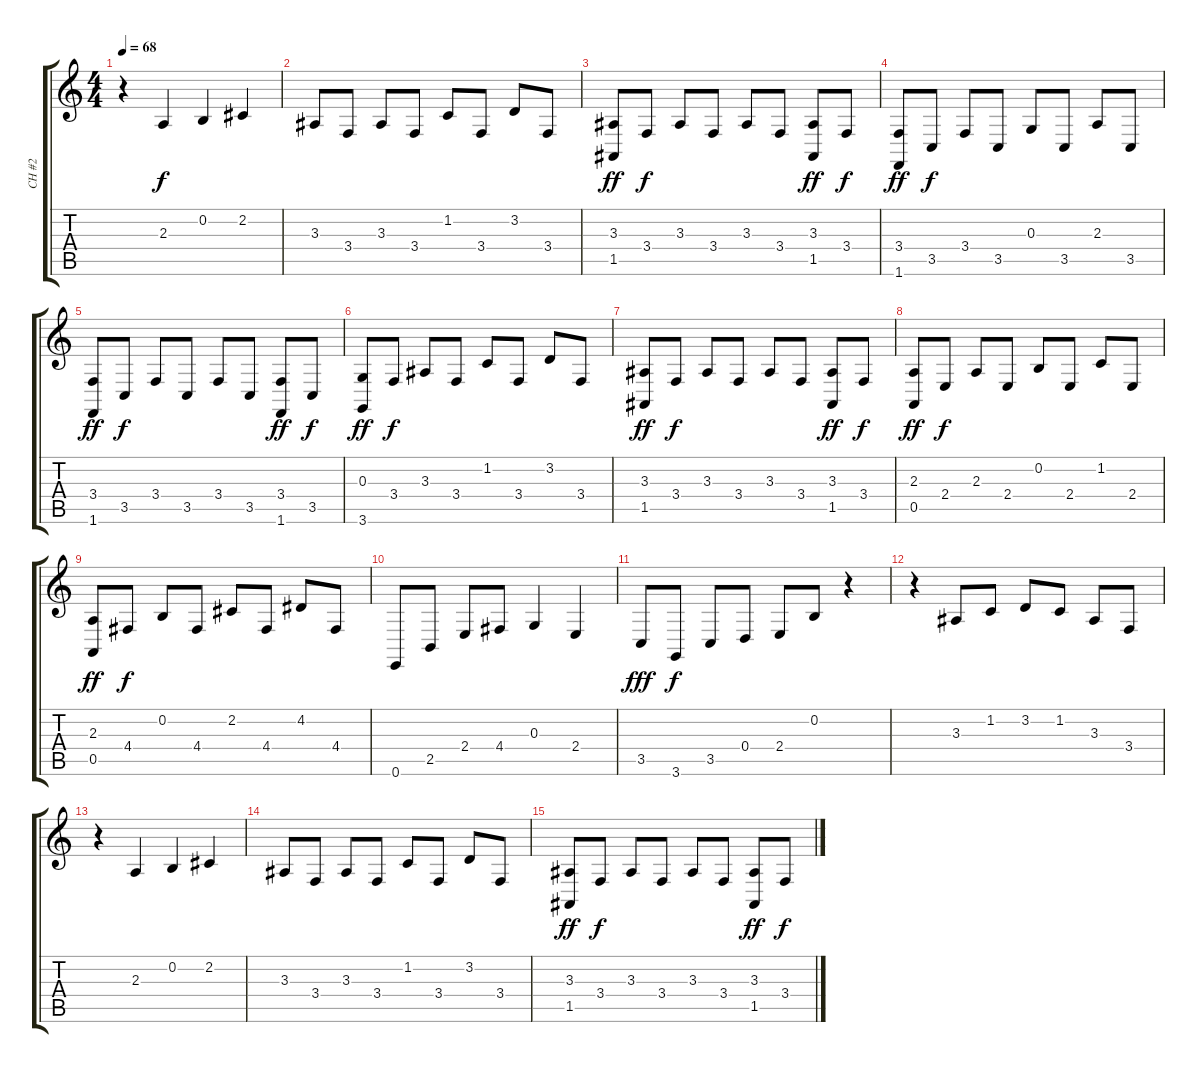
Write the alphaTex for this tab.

\track ("CH #2" "CH #2") {instrument acousticgrandpiano}
\staff {score tabs}
\tuning (E4 B3 G3 D3 A2 E2) {hide}
\ts (4 4)
\tempo 68
\clef g2
\ks c
r.4{dy f} 2.3.4 0.2.4 2.2.4 |
3.3.8 3.4.8 3.3.8 3.4.8 1.2.8 3.4.8 3.2.8 3.4.8 |
(3.3 1.5).8{dy ff} 3.4.8{dy f} 3.3.8 3.4.8 3.3.8 3.4.8 (3.3 1.5).8{dy ff} 3.4.8{dy f} |
(3.4 1.6).8{dy ff} 3.5.8{dy f} 3.4.8 3.5.8 0.3.8 3.5.8 2.3.8 3.5.8 |
(3.4 1.6).8{dy ff} 3.5.8{dy f} 3.4.8 3.5.8 3.4.8 3.5.8 (3.4 1.6).8{dy ff} 3.5.8{dy f} |
(0.3 3.6).8{dy ff} 3.4.8{dy f} 3.3.8 3.4.8 1.2.8 3.4.8 3.2.8 3.4.8 |
(3.3 1.5).8{dy ff} 3.4.8{dy f} 3.3.8 3.4.8 3.3.8 3.4.8 (3.3 1.5).8{dy ff} 3.4.8{dy f} |
(2.3 0.5).8{dy ff} 2.4.8{dy f} 2.3.8 2.4.8 0.2.8 2.4.8 1.2.8 2.4.8 |
(2.3 0.5).8{dy ff} 4.4.8{dy f} 0.2.8 4.4.8 2.2.8 4.4.8 4.2.8 4.4.8 |
0.6.8{volume 12} 2.5.8{volume 12} 2.4.8{volume 12} 4.4.8{volume 12} 0.3.4{volume 12} 2.4.4{volume 11} |
3.5.8{dy fff volume 11} 3.6.8{dy f volume 11} 3.5.8{volume 10} 0.4.8{volume 10} 2.4.8{volume 10} 0.2.8{volume 10} r.4 |
r.4 3.3.8{volume 9} 1.2.8{volume 8} 3.2.8{volume 8} 1.2.8{volume 8} 3.3.8{volume 8} 3.4.8{volume 8} |
r.4 2.3.4{volume 7} 0.2.4{volume 6} 2.2.4{volume 6} |
3.3.8{volume 5} 3.4.8{volume 5} 3.3.8{volume 4} 3.4.8{volume 4} 1.2.8{volume 4} 3.4.8{volume 4} 3.2.8{volume 3} 3.4.8{volume 3} |
(3.3 1.5).8{dy ff volume 3} 3.4.8{dy f volume 2} 3.3.8{volume 2} 3.4.8{volume 2} 3.3.8{volume 1} 3.4.8{volume 1} (3.3 1.5).8{dy ff volume 1} 3.4.8{dy f volume 0}
